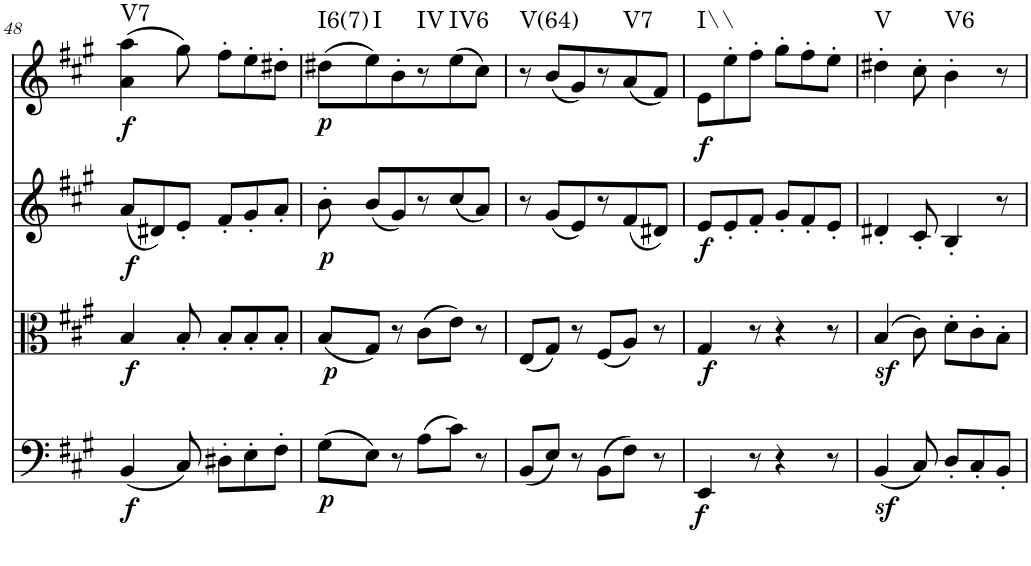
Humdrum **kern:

**kern	**dynam	**kern	**dynam	**kern	**dynam	**kern	**dynam	**harte
*part4	*part4	*part3	*part3	*part2	*part2	*part1	*part1	*part1
*staff4	*staff4	*staff3	*staff3	*staff2	*staff2	*staff1	*staff1	*
*I"Violoncello	*	*I"Viola	*	*I"Violin 2	*	*I"Violin 1	*	*
*I'Vc	*	*I'Vla	*	*I'Vln	*	*I'Vln	*	*
!!LO:PB:g=z
*clefC4	*	*clefC3	*	*clefG2	*	*clefG2	*	*
*k[f#c#g#]	*	*k[f#c#g#]	*	*k[f#c#g#]	*	*k[f#c#g#]	*	*
*A:	*	*A:	*	*A:	*	*A:	*	*
*M6/8	*	*M6/8	*	*M6/8	*	*M6/8	*	*
=48	=48	=48	=48	=48	=48	=48	=48	=48
!	!LO:DY:b	!	!LO:DY:b	!	!LO:DY:b	!	!LO:DY:b	!LO:H:kt=V7
(4BB/	f	4B/	f	(8a/L	f	(4a\ 4aa\	f	N
.	.	.	.	8d#X/)	.	.	.	.
8C#/)	.	8B'/	.	8e'/J	.	8gg#\)	.	.
8D#X'\L	.	8B'/L	.	8f#'/L	.	8ff#'\L	.	.
8E'\	.	8B'/	.	8g#'/	.	8ee'\	.	.
8F#'\J	.	8B'/J	.	8a'/J	.	8dd#X'\J	.	.
=49	=49	=49	=49	=49	=49	=49	=49	=49
!	!LO:DY:b	!	!LO:DY:b	!	!LO:DY:b	!	!LO:DY:b	!LO:H:kt=I6(7)
(8G#\L	p	(8B/L	p	8b'\	p	(8dd#X\L	p	N
!	!	!	!	!	!	!	!	!LO:H:kt=I
8E\J)	.	8G#/J)	.	(8b/L	.	8ee\)	.	N
8r	.	8r	.	8g#/)	.	8b'\	.	.
!	!	!	!	!	!	!	!	!LO:H:kt=IV
(8A\L	.	(8c#\L	.	8r	.	8r	.	N
!	!	!	!	!	!	!	!	!LO:H:kt=IV6
8c#\J)	.	8e\J)	.	(8cc#/	.	(8ee\	.	N
8r	.	8r	.	8a/J)	.	8cc#\J)	.	.
=50	=50	=50	=50	=50	=50	=50	=50	=50
!	!	!	!	!	!	!	!	!LO:H:kt=V(64)
(8BB/L	.	(8E/L	.	8r	.	8r	.	N
8E/J)	.	8G#/J)	.	(8g#/L	.	(8b/L	.	.
8r	.	8r	.	8e/)	.	8g#/)	.	.
(8BB\L	.	(8F#/L	.	8r	.	8r	.	.
!	!	!	!	!	!	!	!	!LO:H:kt=V7
8F#\J)	.	8A/J)	.	(8f#/	.	(8a/	.	N
8r	.	8r	.	8d#X/J)	.	8f#/J)	.	.
=51	=51	=51	=51	=51	=51	=51	=51	=51
!	!LO:DY:b	!	!LO:DY:b	!	!LO:DY:b	!	!	!
!	!	!	!	!	!LO:DY:n=1:a	!	!	!LO:H:kt=I\\
4EE/	f	4G#/	f	8e/L	f f	8e\L	.	N
.	.	.	.	8e'/	.	8ee'\	.	.
8r	.	8r	.	8f#'/J	.	8ff#'\J	.	.
4r	.	4r	.	8g#'/L	.	8gg#'\L	.	.
.	.	.	.	8f#'/	.	8ff#'\	.	.
8r	.	8r	.	8e'/J	.	8ee'\J	.	.
=52	=52	=52	=52	=52	=52	=52	=52	=52
!	!	!	!	!	!	!	!	!LO:H:kt=V
(4BBz</	.	(4Bz</	.	4d#X'/	.	4dd#X'\	.	N
8C#/)	.	8c#\)	.	8c#'/	.	8cc#'\	.	.
!	!	!	!	!	!	!	!	!LO:H:kt=V6
8D'/L	.	8d'\L	.	4B'/	.	4b'\	.	N
8C#'/	.	8c#'\	.	.	.	.	.	.
8BB'/J	.	8B'\J	.	8r	.	8r	.	.
=	=	=	=	=	=	=	=	=
*-	*-	*-	*-	*-	*-	*-	*-	*-
